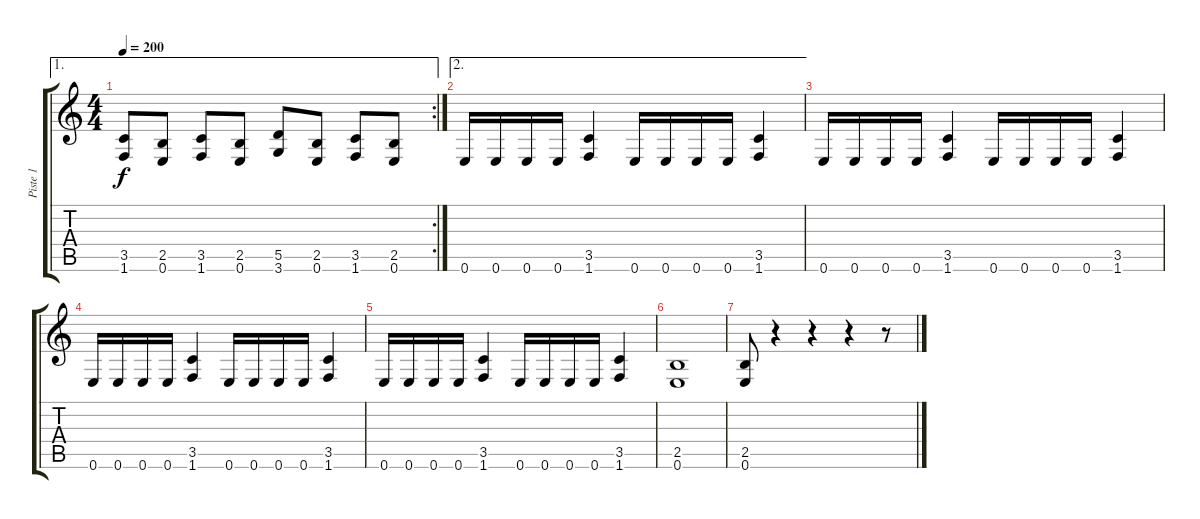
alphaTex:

\track ("Piste 1" "Piste 1") {instrument overdrivenguitar}
\staff {score tabs}
\tuning (E4 B3 G3 D3 A2 E2) {hide}
\ae 1
\rc 2
\ts (4 4)
\tempo 200
\clef g2
\ks c
(3.5 1.6).8{dy f} (2.5 0.6).8 (3.5 1.6).8 (2.5 0.6).8 (5.5 3.6).8 (2.5 0.6).8 (3.5 1.6).8 (2.5 0.6).8 |
\ae 2
0.6.16 0.6.16 0.6.16 0.6.16 (3.5 1.6).4 0.6.16 0.6.16 0.6.16 0.6.16 (3.5 1.6).4 |
0.6.16 0.6.16 0.6.16 0.6.16 (3.5 1.6).4 0.6.16 0.6.16 0.6.16 0.6.16 (3.5 1.6).4 |
0.6.16 0.6.16 0.6.16 0.6.16 (3.5 1.6).4 0.6.16 0.6.16 0.6.16 0.6.16 (3.5 1.6).4 |
0.6.16 0.6.16 0.6.16 0.6.16 (3.5 1.6).4 0.6.16 0.6.16 0.6.16 0.6.16 (3.5 1.6).4 |
(2.5 0.6).1 |
(2.5 0.6).8 r.4 r.4 r.4 r.8
